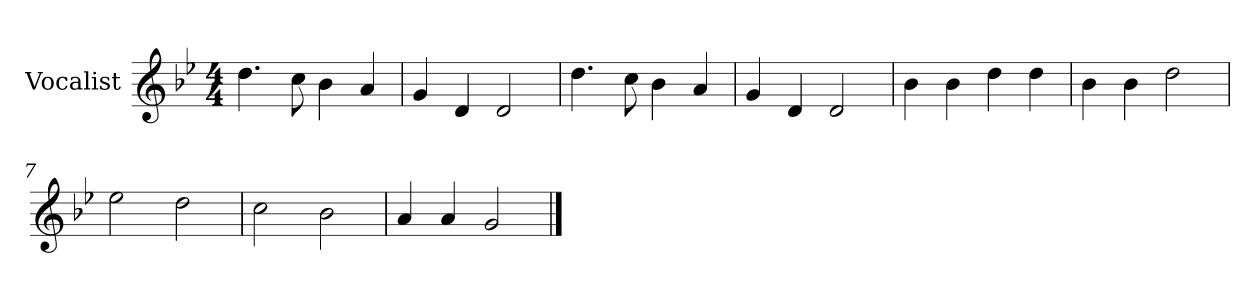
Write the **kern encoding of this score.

**kern
*part1
*staff1
*I"Vocalist
*k[b-e-]
*g:
*M4/4
=1
4.dd
8cc
4b-
4a
=2
4g
4d
2d
=3
4.dd
8cc
4b-
4a
=4
4g
4d
2d
=5
4b-
4b-
4dd
4dd
=6
4b-
4b-
2dd
=7
2ee-
2dd
=8
2cc
2b-
=9
4a
4a
2g
==
*-
